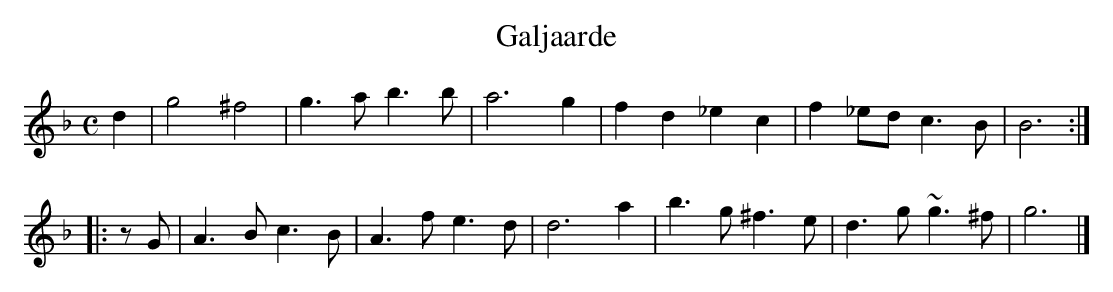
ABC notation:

X:1
T:Galjaarde
M:C
K:Gdor
d2|g4^f4|g3ab3b|a6g2|f2d2_e2c2|f2_edc3B|B6:|
|:zG|A3Bc3B|A3fe3d|d6a2|b3g^f3e|d3g~g3^f|g6|]
